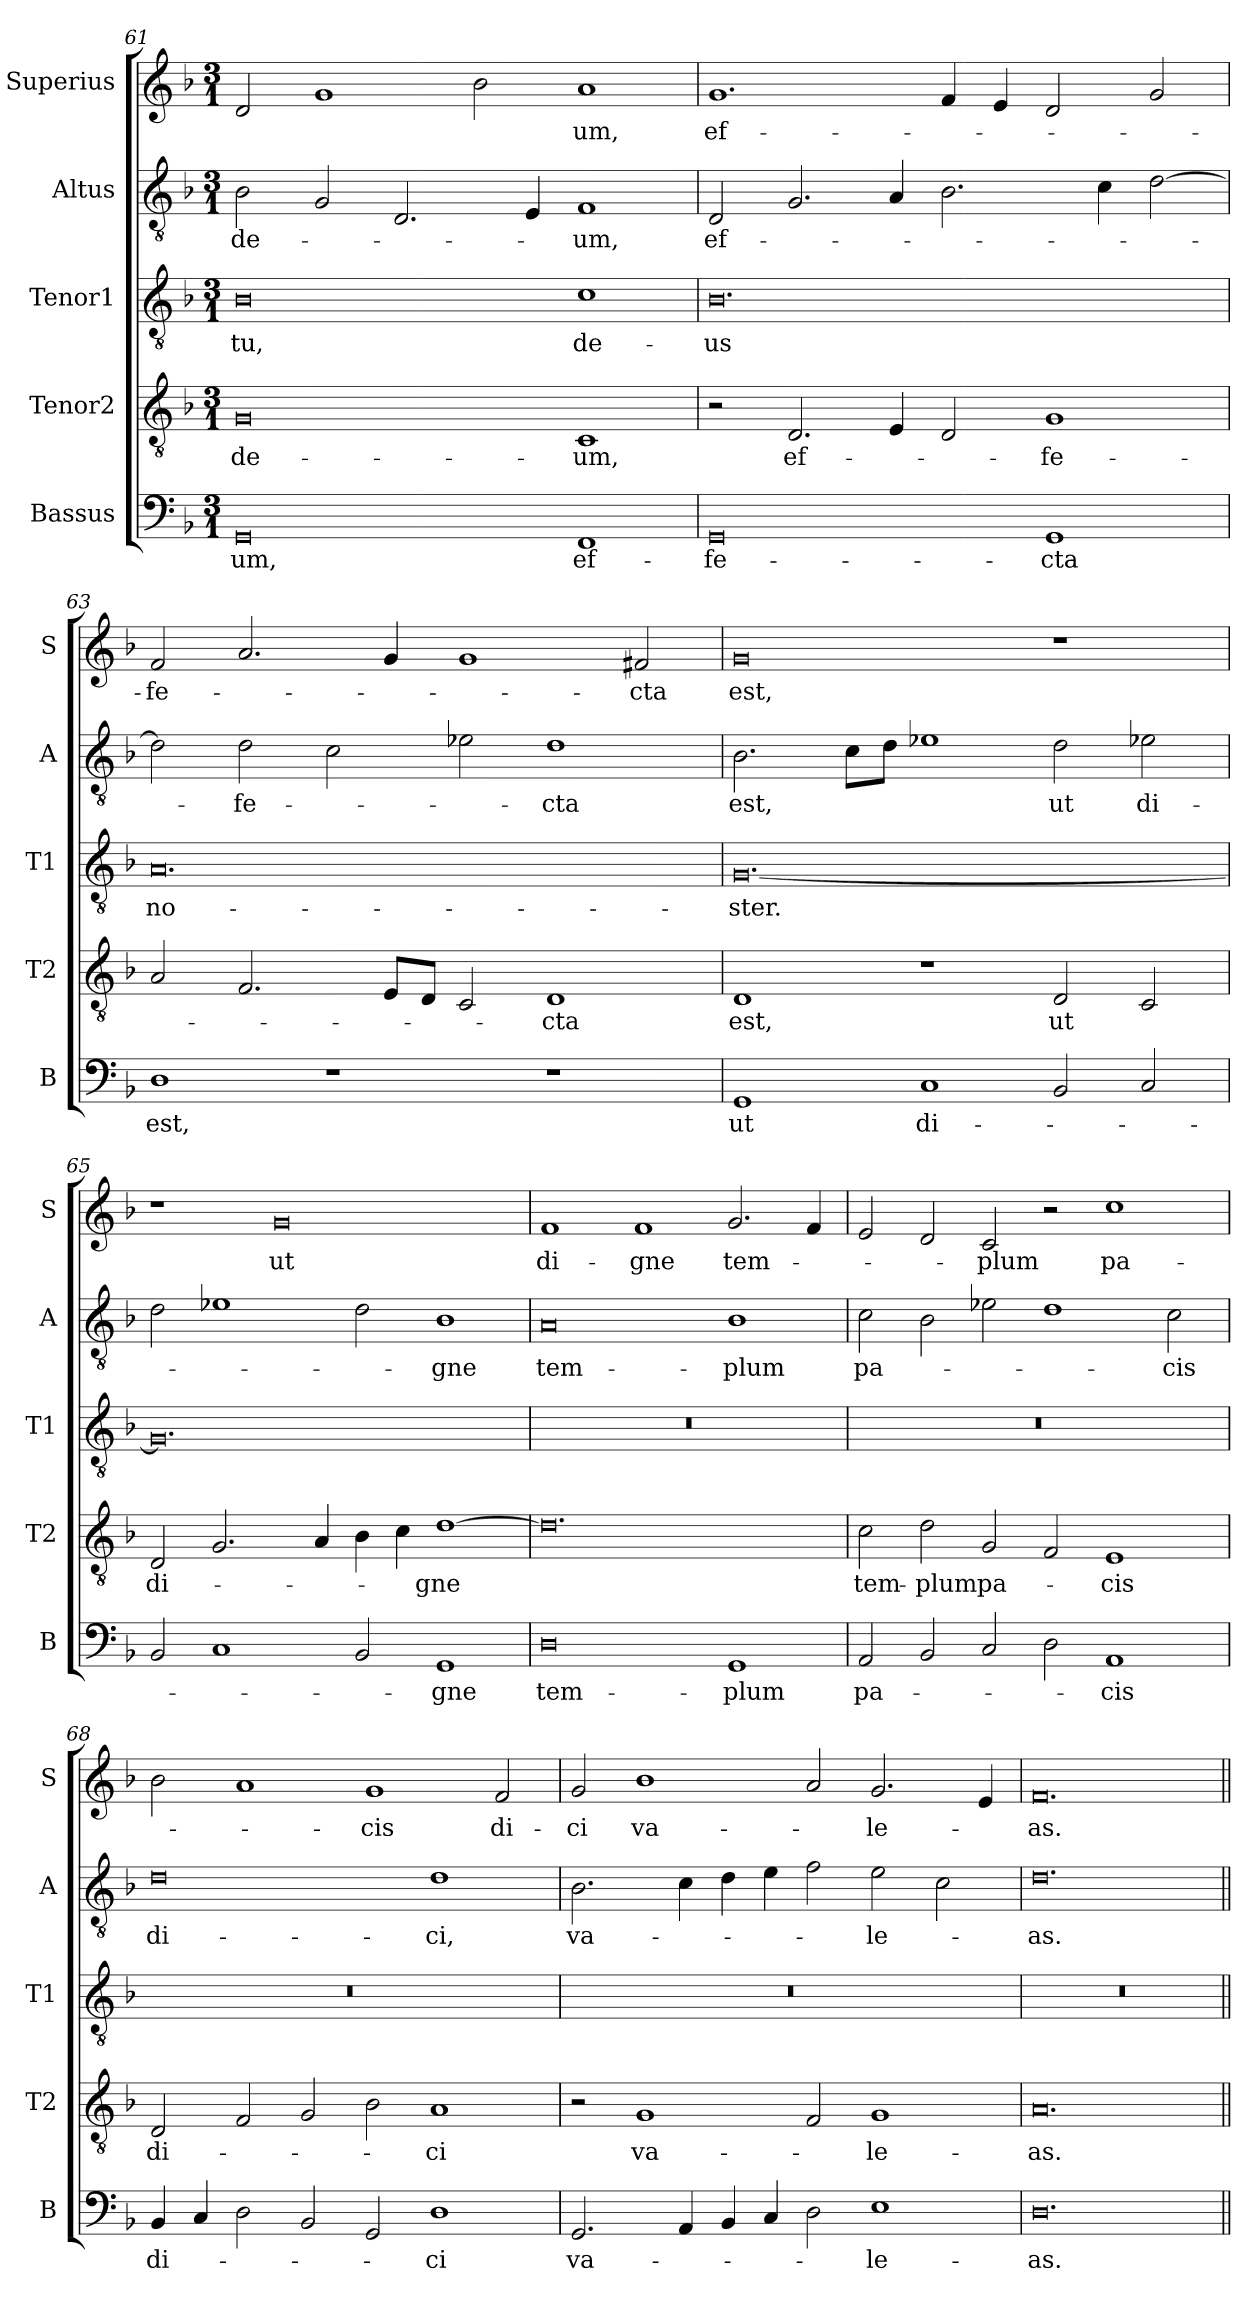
**kern	**text	**kern	**text	**kern	**text	**kern	**text	**kern	**text
*part5	*part5	*part4	*part4	*part3	*part3	*part2	*part2	*part1	*part1
*staff5	*staff5	*staff4	*staff4	*staff3	*staff3	*staff2	*staff2	*staff1	*staff1
*I"Bassus	*	*I"Tenor2	*	*I"Tenor1	*	*I"Altus	*	*I"Superius	*
*I'B	*	*I'T2	*	*I'T1	*	*I'A	*	*I'S	*
*clefF4	*	*clefGv2	*	*clefGv2	*	*clefGv2	*	*clefG2	*
*k[b-]	*	*k[b-]	*	*k[b-]	*	*k[b-]	*	*k[b-]	*
*M3/1	*	*M3/1	*	*M3/1	*	*M3/1	*	*M3/1	*
=61	=61	=61	=61	=61	=61	=61	=61	=61	=61
0GG	-um,	0G	de-	0B-	tu,	2B-\	de-	2d/	.
.	.	.	.	.	.	2G/	.	1g	.
.	.	.	.	.	.	2.D/	.	.	.
.	.	.	.	.	.	.	.	2b-\	.
.	.	.	.	.	.	4E/	.	.	.
1FF	ef-	1C	-um,	1c	de-	1F	-um,	1a	-um,
=62	=62	=62	=62	=62	=62	=62	=62	=62	=62
0GG	-fe-	2r	.	0.B-	-us	2D/	ef-	1.g	ef-
.	.	2.D/	ef-	.	.	2.G/	.	.	.
.	.	4E/	.	.	.	4A/	.	.	.
.	.	2D/	.	.	.	2.B-\	.	4f/	.
.	.	.	.	.	.	.	.	4e/	.
1GG	-cta	1G	-fe-	.	.	.	.	2d/	.
.	.	.	.	.	.	4c\	.	.	.
.	.	.	.	.	.	[2d\	.	2g/	.
=63	=63	=63	=63	=63	=63	=63	=63	=63	=63
1D	est,	2A/	.	0.A	no-	2d\]	.	2f/	-fe-
.	.	2.F/	.	.	.	2d\	-fe-	2.a/	.
1r	.	.	.	.	.	2c\	.	.	.
.	.	8E/L	.	.	.	.	.	4g/	.
.	.	8D/J	.	.	.	.	.	.	.
.	.	2C/	.	.	.	2e-X\	.	1g	.
1r	.	1D	-cta	.	.	1d	-cta	.	.
.	.	.	.	.	.	.	.	2f#X/	-cta
=64	=64	=64	=64	=64	=64	=64	=64	=64	=64
1GG	ut	1D	est,	[0.G	-ster.	2.B-\	est,	0g	est,
.	.	.	.	.	.	8c\L	.	.	.
.	.	.	.	.	.	8d\J	.	.	.
1C	di-	1r	.	.	.	1e-X	.	.	.
2BB-/	.	2D/	ut	.	.	2d\	ut	1r	.
2C/	.	2C/	.	.	.	2e-X\	di-	.	.
=65	=65	=65	=65	=65	=65	=65	=65	=65	=65
2BB-/	.	2D/	di-	0.G]	.	2d\	.	1r	.
1C	.	2.G/	.	.	.	1e-X	.	.	.
.	.	.	.	.	.	.	.	0g	ut
.	.	4A/	.	.	.	.	.	.	.
2BB-/	.	4B-\	.	.	.	2d\	.	.	.
.	.	4c\	.	.	.	.	.	.	.
1GG	-gne	[1d	-gne	.	.	1B-	-gne	.	.
=66	=66	=66	=66	=66	=66	=66	=66	=66	=66
0D	tem-	0.d]	.	0.r	.	0A	tem-	1f	di-
.	.	.	.	.	.	.	.	1f	-gne
1GG	-plum	.	.	.	.	1B-	-plum	2.g/	tem-
.	.	.	.	.	.	.	.	4f/	.
=67	=67	=67	=67	=67	=67	=67	=67	=67	=67
2AA/	pa-	2c\	tem-	0.r	.	2c\	pa-	2e/	.
2BB-/	.	2d\	-plum	.	.	2B-\	.	2d/	.
2C/	.	2G/	pa-	.	.	2e-X\	.	2c/	-plum
2D\	.	2F/	.	.	.	1d	.	2r	.
1AA	-cis	1E	-cis	.	.	.	.	1cc	pa-
.	.	.	.	.	.	2c\	-cis	.	.
=68	=68	=68	=68	=68	=68	=68	=68	=68	=68
4BB-/	di-	2D/	di-	0.r	.	0d	di-	2b-\	.
4C/	.	.	.	.	.	.	.	.	.
2D\	.	2F/	.	.	.	.	.	1a	.
2BB-/	.	2G/	.	.	.	.	.	.	.
2GG/	.	2B-\	.	.	.	.	.	1g	-cis
1D	-ci	1A	-ci	.	.	1d	-ci,	.	.
.	.	.	.	.	.	.	.	2f/	di-
=69	=69	=69	=69	=69	=69	=69	=69	=69	=69
2.GG/	va-	2r	.	0.r	.	2.B-\	va-	2g/	-ci
.	.	1G	va-	.	.	.	.	1b-	va-
4AA/	.	.	.	.	.	4c\	.	.	.
4BB-/	.	.	.	.	.	4d\	.	.	.
4C/	.	.	.	.	.	4e\	.	.	.
2D\	.	2F/	.	.	.	2f\	.	2a/	.
1E	-le-	1G	-le-	.	.	2e\	-le-	2.g/	-le-
.	.	.	.	.	.	2c\	.	.	.
.	.	.	.	.	.	.	.	4e/	.
=70	=70	=70	=70	=70	=70	=70	=70	=70	=70
0.D	-as.	0.A	-as.	0.r	.	0.d	-as.	0.f	-as.
=||	=||	=||	=||	=||	=||	=||	=||	=||	=||
*-	*-	*-	*-	*-	*-	*-	*-	*-	*-
